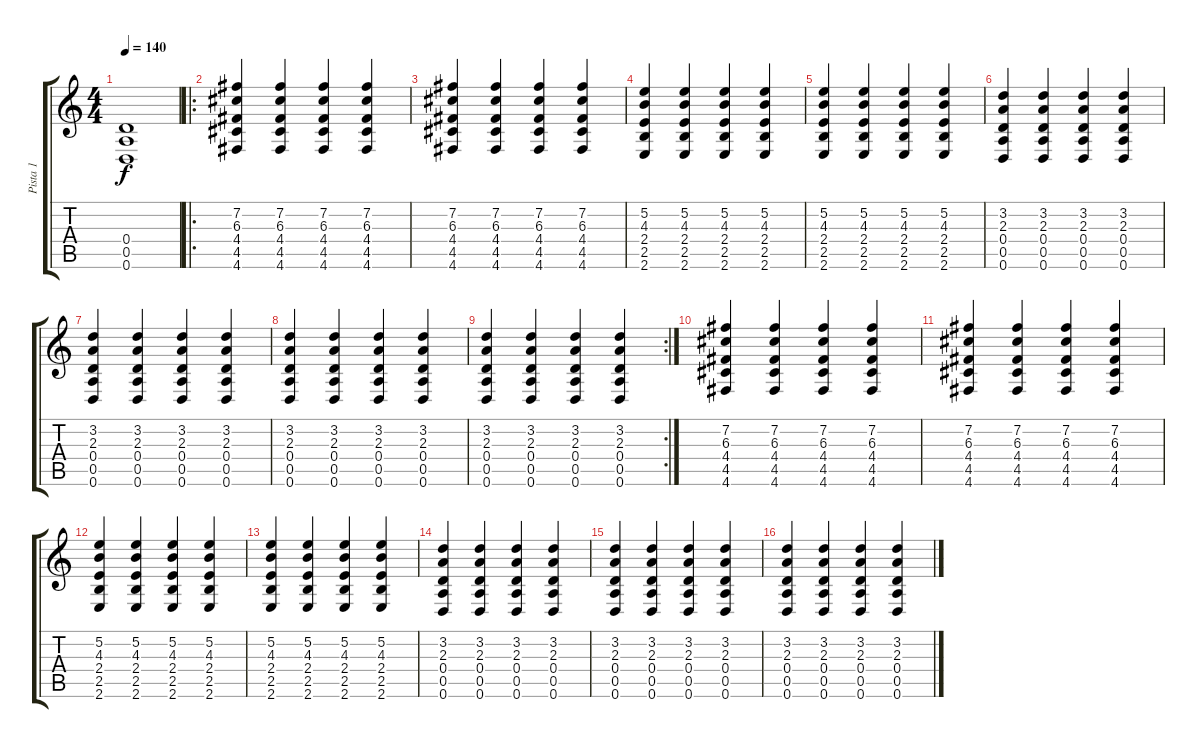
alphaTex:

\track ("Pista 1" "Pista 1") {instrument acousticguitarsteel}
\staff {score tabs}
\tuning (E4 B3 G3 D3 A2 D2) {hide}
\ts (4 4)
\tempo 140
\clef g2
\ks c
(0.4{t} 0.5{t} 0.6{t}).1{dy f} |
\ro
(7.2 6.3 4.4 4.5 4.6).4{instrument distortionguitar} (7.2 6.3 4.4 4.5 4.6).4 (7.2 6.3 4.4 4.5 4.6).4 (7.2 6.3 4.4 4.5 4.6).4 |
(7.2 6.3 4.4 4.5 4.6).4 (7.2 6.3 4.4 4.5 4.6).4 (7.2 6.3 4.4 4.5 4.6).4 (7.2 6.3 4.4 4.5 4.6).4 |
(5.2 4.3 2.4 2.5 2.6).4 (5.2 4.3 2.4 2.5 2.6).4 (5.2 4.3 2.4 2.5 2.6).4 (5.2 4.3 2.4 2.5 2.6).4 |
(5.2 4.3 2.4 2.5 2.6).4 (5.2 4.3 2.4 2.5 2.6).4 (5.2 4.3 2.4 2.5 2.6).4 (5.2 4.3 2.4 2.5 2.6).4 |
(3.2 2.3 0.4 0.5 0.6).4 (3.2 2.3 0.4 0.5 0.6).4 (3.2 2.3 0.4 0.5 0.6).4 (3.2 2.3 0.4 0.5 0.6).4 |
(3.2 2.3 0.4 0.5 0.6).4 (3.2 2.3 0.4 0.5 0.6).4 (3.2 2.3 0.4 0.5 0.6).4 (3.2 2.3 0.4 0.5 0.6).4 |
(3.2 2.3 0.4 0.5 0.6).4 (3.2 2.3 0.4 0.5 0.6).4 (3.2 2.3 0.4 0.5 0.6).4 (3.2 2.3 0.4 0.5 0.6).4 |
\rc 2
(3.2 2.3 0.4 0.5 0.6).4 (3.2 2.3 0.4 0.5 0.6).4 (3.2 2.3 0.4 0.5 0.6).4 (3.2 2.3 0.4 0.5 0.6).4 |
(7.2 6.3 4.4 4.5 4.6).4{instrument distortionguitar} (7.2 6.3 4.4 4.5 4.6).4 (7.2 6.3 4.4 4.5 4.6).4 (7.2 6.3 4.4 4.5 4.6).4 |
(7.2 6.3 4.4 4.5 4.6).4 (7.2 6.3 4.4 4.5 4.6).4 (7.2 6.3 4.4 4.5 4.6).4 (7.2 6.3 4.4 4.5 4.6).4 |
(5.2 4.3 2.4 2.5 2.6).4 (5.2 4.3 2.4 2.5 2.6).4 (5.2 4.3 2.4 2.5 2.6).4 (5.2 4.3 2.4 2.5 2.6).4 |
(5.2 4.3 2.4 2.5 2.6).4 (5.2 4.3 2.4 2.5 2.6).4 (5.2 4.3 2.4 2.5 2.6).4 (5.2 4.3 2.4 2.5 2.6).4 |
(3.2 2.3 0.4 0.5 0.6).4 (3.2 2.3 0.4 0.5 0.6).4 (3.2 2.3 0.4 0.5 0.6).4 (3.2 2.3 0.4 0.5 0.6).4 |
(3.2 2.3 0.4 0.5 0.6).4 (3.2 2.3 0.4 0.5 0.6).4 (3.2 2.3 0.4 0.5 0.6).4 (3.2 2.3 0.4 0.5 0.6).4 |
(3.2 2.3 0.4 0.5 0.6).4 (3.2 2.3 0.4 0.5 0.6).4 (3.2 2.3 0.4 0.5 0.6).4 (3.2 2.3 0.4 0.5 0.6).4
